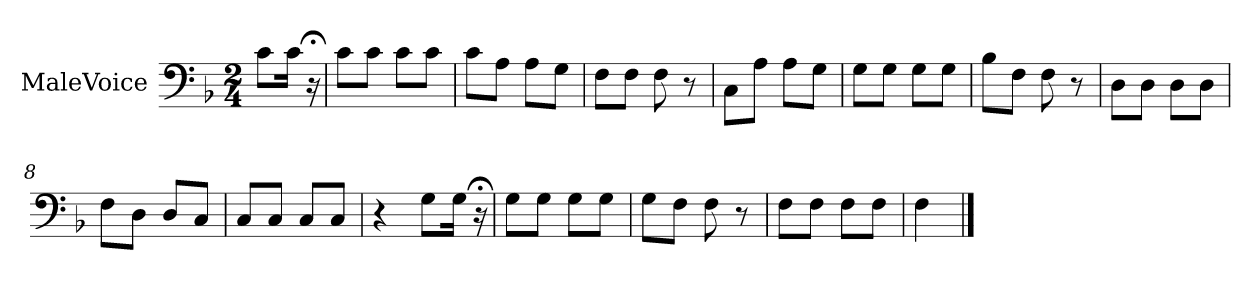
**kern
*part1
*staff1
*I"MaleVoice
*clefF4
*k[b-]
*M2/4
*MM100
=
8c\L
16c\Jk
16r;<
=1
8c\L
8c\J
8c\L
8c\J
=2
8c\L
8A\J
8A\L
8G\J
=3
8F\L
8F\J
8F
8r
=4
8C\L
8A\J
8A\L
8G\J
=5
8G\L
8G\J
8G\L
8G\J
=6
8B-\L
8F\J
8F
8r
=7
8D\L
8D\J
8D\L
8D\J
=8
8F\L
8D\J
8D/L
8C/J
=9
8C/L
8C/J
8C/L
8C/J
=10
4r
8G\L
16G\Jk
16r;<
=11
8G\L
8G\J
8G\L
8G\J
=12
8G\L
8F\J
8F
8r
=13
8F\L
8F\J
8F\L
8F\J
=14
4F
==
*-
